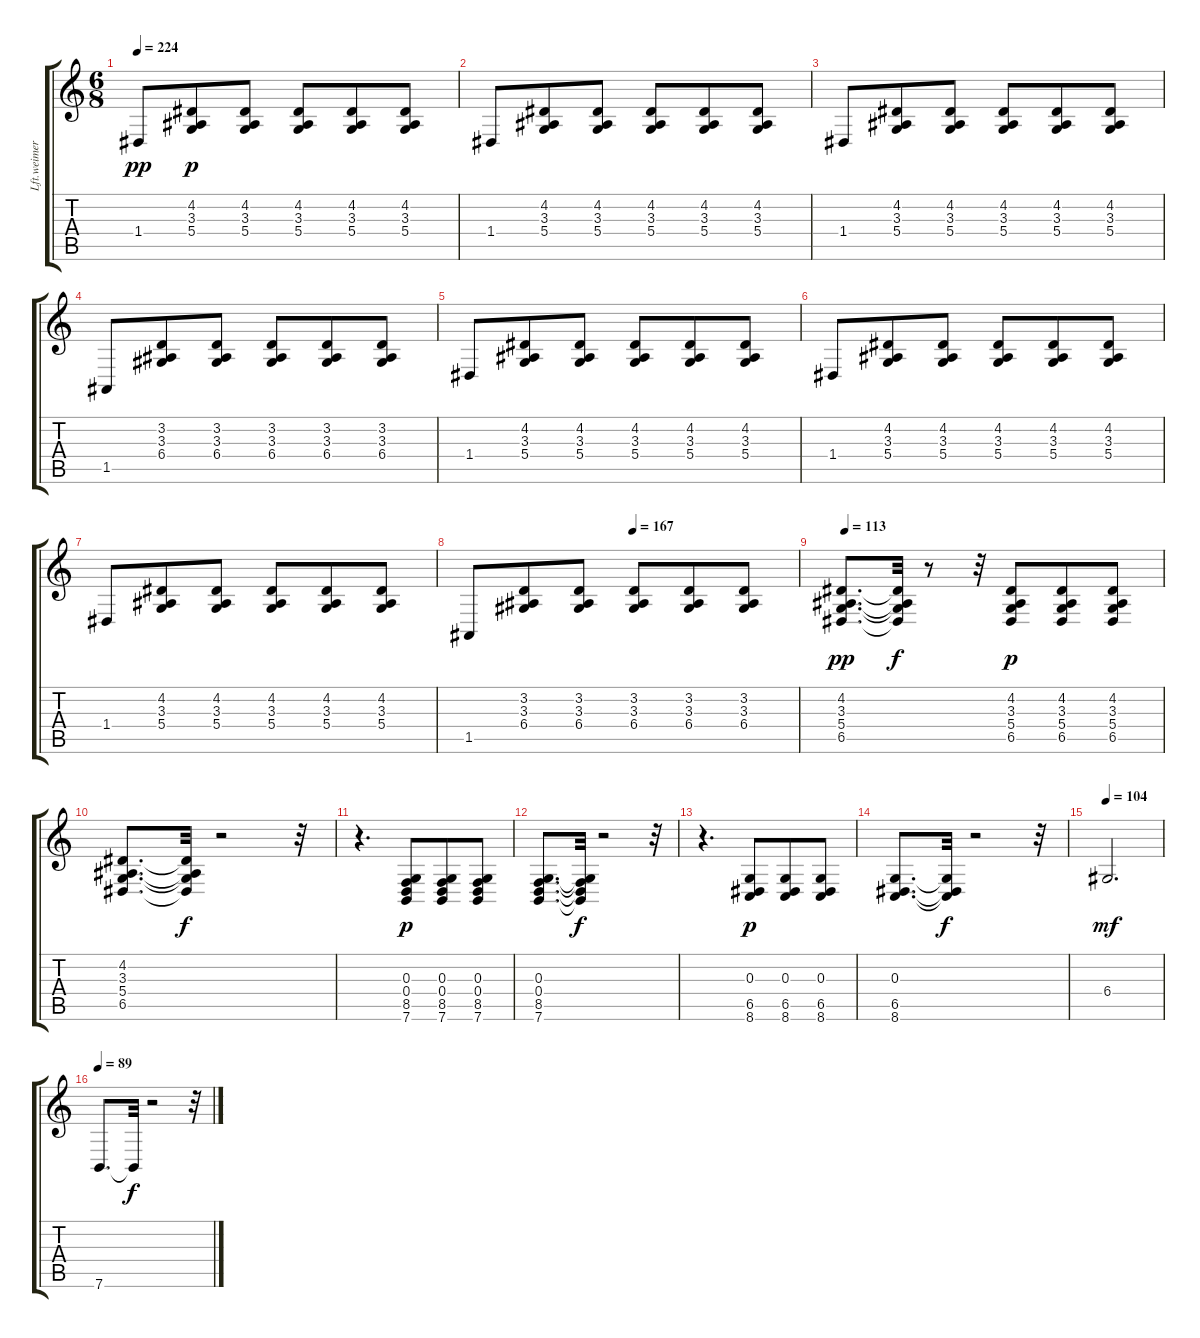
\track ("6/20/95" "Lft.weimer") {instrument acousticgrandpiano}
\staff {score tabs}
\tuning (E4 B3 G3 D3 A2 E2) {hide}
\ts (6 8)
\tempo 224
\clef g2
\ks c
1.4.8{dy pp} (4.2 3.3 5.4).8{dy p} (4.2 3.3 5.4).8 (4.2 3.3 5.4).8 (4.2 3.3 5.4).8 (4.2 3.3 5.4).8 |
1.4.8 (4.2 3.3 5.4).8 (4.2 3.3 5.4).8 (4.2 3.3 5.4).8 (4.2 3.3 5.4).8 (4.2 3.3 5.4).8 |
1.4.8 (4.2 3.3 5.4).8 (4.2 3.3 5.4).8 (4.2 3.3 5.4).8 (4.2 3.3 5.4).8 (4.2 3.3 5.4).8 |
1.5.8 (3.2 3.3 6.4).8 (3.2 3.3 6.4).8 (3.2 3.3 6.4).8 (3.2 3.3 6.4).8 (3.2 3.3 6.4).8 |
1.4.8 (4.2 3.3 5.4).8 (4.2 3.3 5.4).8 (4.2 3.3 5.4).8 (4.2 3.3 5.4).8 (4.2 3.3 5.4).8 |
1.4.8 (4.2 3.3 5.4).8 (4.2 3.3 5.4).8 (4.2 3.3 5.4).8 (4.2 3.3 5.4).8 (4.2 3.3 5.4).8 |
1.4.8 (4.2 3.3 5.4).8 (4.2 3.3 5.4).8 (4.2 3.3 5.4).8 (4.2 3.3 5.4).8 (4.2 3.3 5.4).8 |
\tempo (167 0.5)
1.5.8 (3.2 3.3 6.4).8 (3.2 3.3 6.4).8 (3.2 3.3 6.4).8 (3.2 3.3 6.4).8 (3.2 3.3 6.4).8 |
\tempo 113
(4.2 3.3 5.4 6.5).8{d dy pp} (4.2{t} 3.3{t} 5.4{t} 6.5{t}).32{dy f} r.8 r.32 (4.2 3.3 5.4 6.5).8{dy p} (4.2 3.3 5.4 6.5).8 (4.2 3.3 5.4 6.5).8 |
(4.2 3.3 5.4 6.5).8{d} (4.2{t} 3.3{t} 5.4{t} 6.5{t}).32{dy f} r.2 r.32 |
r.4{d} (0.3 0.4 8.5 7.6).8{dy p} (0.3 0.4 8.5 7.6).8 (0.3 0.4 8.5 7.6).8 |
(0.3 0.4 8.5 7.6).8{d} (0.3{t} 0.4{t} 8.5{t} 7.6{t}).32{dy f} r.2 r.32 |
r.4{d} (0.3 6.5 8.6).8{dy p} (0.3 6.5 8.6).8 (0.3 6.5 8.6).8 |
(0.3 6.5 8.6).8{d} (0.3{t} 6.5{t} 8.6{t}).32{dy f} r.2 r.32 |
\tempo 104
6.4.2{d dy mf} |
\tempo 89
7.6.8{d} 7.6{t}.32{dy f} r.2 r.32
